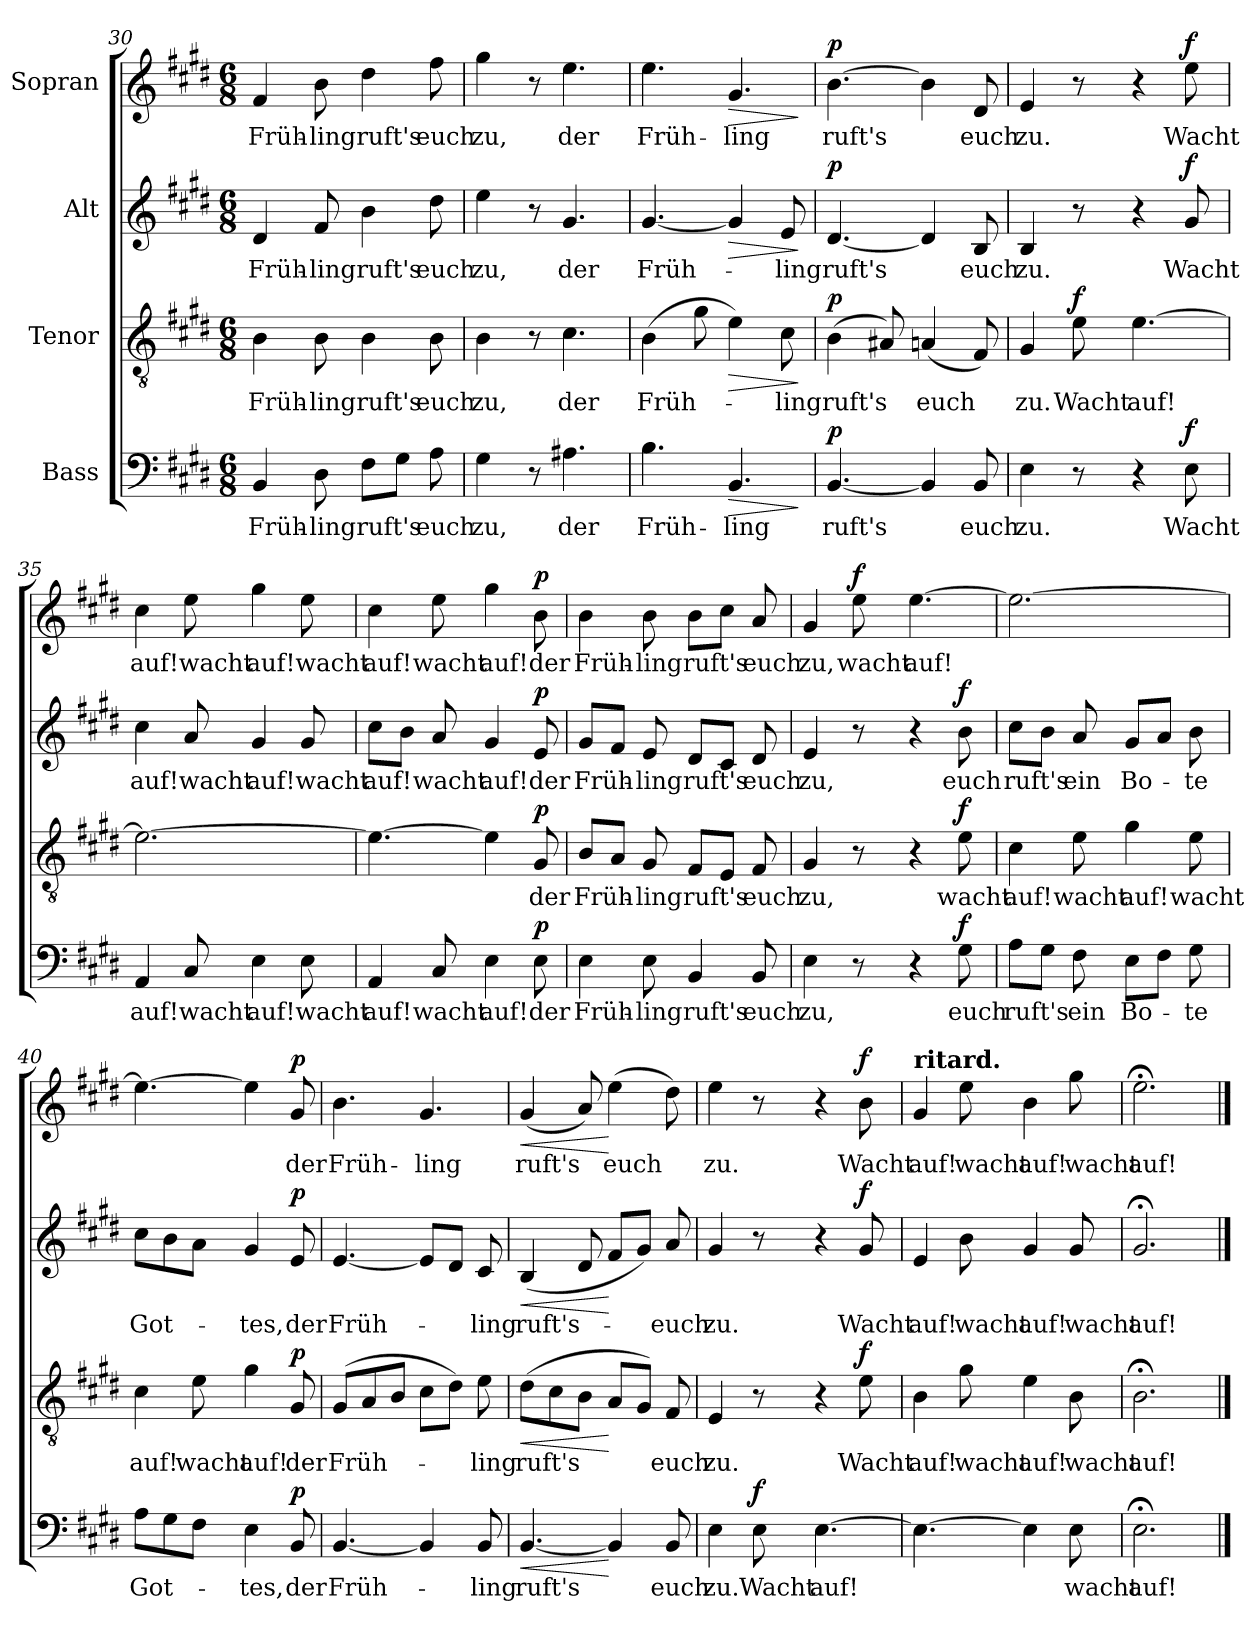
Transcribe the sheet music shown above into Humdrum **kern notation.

**kern	**text	**dynam	**kern	**text	**dynam	**kern	**text	**dynam	**kern	**text	**dynam
*part4	*part4	*part4	*part3	*part3	*part3	*part2	*part2	*part2	*part1	*part1	*part1
*staff4	*staff4	*staff4	*staff3	*staff3	*staff3	*staff2	*staff2	*staff2	*staff1	*staff1	*staff1
*I"Bass	*	*	*I"Tenor	*	*	*I"Alt	*	*	*I"Sopran	*	*
*clefF4	*	*	*clefGv2	*	*	*clefG2	*	*	*clefG2	*	*
*k[f#c#g#d#]	*	*	*k[f#c#g#d#]	*	*	*k[f#c#g#d#]	*	*	*k[f#c#g#d#]	*	*
*M6/8	*	*	*M6/8	*	*	*M6/8	*	*	*M6/8	*	*
=30	=30	=30	=30	=30	=30	=30	=30	=30	=30	=30	=30
4BB/	Früh-	.	4B\	Früh-	.	4d#/	Früh-	.	4f#/	Früh-	.
8D#\	-ling	.	8B\	-ling	.	8f#/	-ling	.	8b\	-ling	.
8F#\L	ruft's	.	4B\	ruft's	.	4b\	ruft's	.	4dd#\	ruft's	.
8G#\J	.	.	.	.	.	.	.	.	.	.	.
8A\	euch	.	8B\	euch	.	8dd#\	euch	.	8ff#\	euch	.
=31	=31	=31	=31	=31	=31	=31	=31	=31	=31	=31	=31
4G#\	zu,	.	4B\	zu,	.	4ee\	zu,	.	4gg#\	zu,	.
8r	.	.	8r	.	.	8r	.	.	8r	.	.
4.A#X\	der	.	4.c#\	der	.	4.g#/	der	.	4.ee\	der	.
!!LO:PB:g=z
=32	=32	=32	=32	=32	=32	=32	=32	=32	=32	=32	=32
4.B\	Früh-	.	(4B\	Früh-	.	[4.g#/	Früh-	.	4.ee\	Früh-	.
.	.	.	8g#\	.	.	.	.	.	.	.	.
!	!	!LO:HP:b	!	!	!LO:HP:b	!	!	!LO:HP:b	!	!	!LO:HP:b
4.BB/	-ling	>	4e\)	.	>	4g#/]	.	>	4.g#/	-ling	>
.	.	.	8c#\	-ling	.	8e/	-ling	.	.	.	.
.	.	]	.	.	]	.	.	]	.	.	]
=33	=33	=33	=33	=33	=33	=33	=33	=33	=33	=33	=33
!	!	!LO:DY:a	!	!	!LO:DY:a	!	!	!LO:DY:a	!	!	!LO:DY:a
[4.BB/	ruft's	p	(4B\	ruft's	p	[4.d#/	ruft's	p	[4.b\	ruft's	p
.	.	.	8A#X/)	.	.	.	.	.	.	.	.
4BB/]	.	.	(4An/	euch	.	4d#/]	.	.	4b\]	.	.
8BB/	euch	.	8F#/)	.	.	8B/	euch	.	8d#/	euch	.
=34	=34	=34	=34	=34	=34	=34	=34	=34	=34	=34	=34
4E\	zu.	.	4G#/	zu.	.	4B/	zu.	.	4e/	zu.	.
!	!	!	!	!	!LO:DY:a	!	!	!	!	!	!
8r	.	.	8e\	Wacht	f	8r	.	.	8r	.	.
4r	.	.	[4.e\	auf!	.	4r	.	.	4r	.	.
!	!	!LO:DY:a	!	!	!	!	!	!LO:DY:a	!	!	!LO:DY:a
8E\	Wacht	f	.	.	.	8g#/	Wacht	f	8ee\	Wacht	f
=35	=35	=35	=35	=35	=35	=35	=35	=35	=35	=35	=35
4AA/	auf!	.	2.e\_	.	.	4cc#\	auf!	.	4cc#\	auf!	.
8C#/	wacht	.	.	.	.	8a/	wacht	.	8ee\	wacht	.
4E\	auf!	.	.	.	.	4g#/	auf!	.	4gg#\	auf!	.
8E\	wacht	.	.	.	.	8g#/	wacht	.	8ee\	wacht	.
=36	=36	=36	=36	=36	=36	=36	=36	=36	=36	=36	=36
4AA/	auf!	.	4.e\_	.	.	8cc#\L	auf!	.	4cc#\	auf!	.
.	.	.	.	.	.	8b\J	.	.	.	.	.
8C#/	wacht	.	.	.	.	8a/	wacht	.	8ee\	wacht	.
4E\	auf!	.	4e\]	.	.	4g#/	auf!	.	4gg#\	auf!	.
!	!	!LO:DY:a	!	!	!LO:DY:a	!	!	!LO:DY:a	!	!	!LO:DY:a
8E\	der	p	8G#/	der	p	8e/	der	p	8b\	der	p
!!LO:LB:g=z
=37	=37	=37	=37	=37	=37	=37	=37	=37	=37	=37	=37
4E\	Früh-	.	8B/L	Früh-	.	8g#/L	Früh-	.	4b\	Früh-	.
.	.	.	8A/J	.	.	8f#/J	.	.	.	.	.
8E\	-ling	.	8G#/	-ling	.	8e/	-ling	.	8b\	-ling	.
4BB/	ruft's	.	8F#/L	ruft's	.	8d#/L	ruft's	.	8b\L	ruft's	.
.	.	.	8E/J	.	.	8c#/J	.	.	8cc#\J	.	.
8BB/	euch	.	8F#/	euch	.	8d#/	euch	.	8a/	euch	.
=38	=38	=38	=38	=38	=38	=38	=38	=38	=38	=38	=38
4E\	zu,	.	4G#/	zu,	.	4e/	zu,	.	4g#/	zu,	.
!	!	!	!	!	!	!	!	!	!	!	!LO:DY:a
8r	.	.	8r	.	.	8r	.	.	8ee\	wacht	f
4r	.	.	4r	.	.	4r	.	.	[4.ee\	auf!	.
!	!	!LO:DY:a	!	!	!LO:DY:a	!	!	!LO:DY:a	!	!	!
8G#\	euch	f	8e\	wacht	f	8b\	euch	f	.	.	.
=39	=39	=39	=39	=39	=39	=39	=39	=39	=39	=39	=39
8A\L	ruft's	.	4c#\	auf!	.	8cc#\L	ruft's	.	2.ee\_	.	.
8G#\J	.	.	.	.	.	8b\J	.	.	.	.	.
8F#\	ein	.	8e\	wacht	.	8a/	ein	.	.	.	.
8E\L	Bo-	.	4g#\	auf!	.	8g#/L	Bo-	.	.	.	.
8F#\J	.	.	.	.	.	8a/J	.	.	.	.	.
8G#\	-te	.	8e\	wacht	.	8b\	-te	.	.	.	.
=40	=40	=40	=40	=40	=40	=40	=40	=40	=40	=40	=40
8A\L	Got-	.	4c#\	auf!	.	8cc#\L	Got-	.	4.ee\_	.	.
8G#\	.	.	.	.	.	8b\	.	.	.	.	.
8F#\J	.	.	8e\	wacht	.	8a\J	.	.	.	.	.
4E\	-tes,	.	4g#\	auf!	.	4g#/	-tes,	.	4ee\]	.	.
!	!	!LO:DY:a	!	!	!LO:DY:a	!	!	!LO:DY:a	!	!	!LO:DY:a
8BB/	der	p	8G#/	der	p	8e/	der	p	8g#/	der	p
!!LO:LB:g=z
=41	=41	=41	=41	=41	=41	=41	=41	=41	=41	=41	=41
[4.BB/	Früh-	.	(8G#/L	Früh-	.	[4.e/	Früh-	.	4.b\	Früh-	.
.	.	.	8A/	.	.	.	.	.	.	.	.
.	.	.	8B/J	.	.	.	.	.	.	.	.
4BB/]	.	.	8c#\L	.	.	8e/L]	.	.	4.g#/	-ling	.
.	.	.	8d#\J)	.	.	8d#/J	.	.	.	.	.
8BB/	-ling	.	8e\	-ling	.	8c#/	-ling	.	.	.	.
=42	=42	=42	=42	=42	=42	=42	=42	=42	=42	=42	=42
!	!	!LO:HP:b	!	!	!LO:HP:b	!	!	!LO:HP:b	!	!	!LO:HP:b
[4.BB/	ruft's	<	(8d#\L	ruft's	<	(4B/	ruft's-	<	(4g#/	ruft's	<
.	.	.	8c#\	.	.	.	.	.	.	.	.
.	.	.	8B\J	.	.	8d#/	.	.	8a/)	.	.
4BB/]	.	[	8A/L	.	[	8f#/L	.	[	(4ee\	euch	[
.	.	.	8G#/J)	.	.	8g#/J)	.	.	.	.	.
8BB/	euch	.	8F#/	euch	.	8a/	-euch	.	8dd#\)	.	.
=43	=43	=43	=43	=43	=43	=43	=43	=43	=43	=43	=43
4E\	zu.	.	4E/	zu.	.	4g#/	zu.	.	4ee\	zu.	.
!	!	!LO:DY:a	!	!	!	!	!	!	!	!	!
8E\	Wacht	f	8r	.	.	8r	.	.	8r	.	.
[4.E\	auf!	.	4r	.	.	4r	.	.	4r	.	.
!	!	!	!	!	!LO:DY:a	!	!	!LO:DY:a	!	!	!LO:DY:a
.	.	.	8e\	Wacht	f	8g#/	Wacht	f	8b\	Wacht	f
=44	=44	=44	=44	=44	=44	=44	=44	=44	=44	=44	=44
!	!	!	!	!	!	!	!	!	!LO:TX:a:B:t=ritard.	!	!
4.E\_	.	.	4B\	auf!	.	4e/	auf!	.	4g#/	auf!	.
.	.	.	8g#\	wacht	.	8b\	wacht	.	8ee\	wacht	.
4E\]	.	.	4e\	auf!	.	4g#/	auf!	.	4b\	auf!	.
8E\	wacht	.	8B\	wacht	.	8g#/	wacht	.	8gg#\	wacht	.
=45	=45	=45	=45	=45	=45	=45	=45	=45	=45	=45	=45
2.E;<\	auf!	.	2.B;<\	auf!	.	2.g#;</	auf!	.	2.ee;<\	auf!	.
==	==	==	==	==	==	==	==	==	==	==	==
*-	*-	*-	*-	*-	*-	*-	*-	*-	*-	*-	*-
